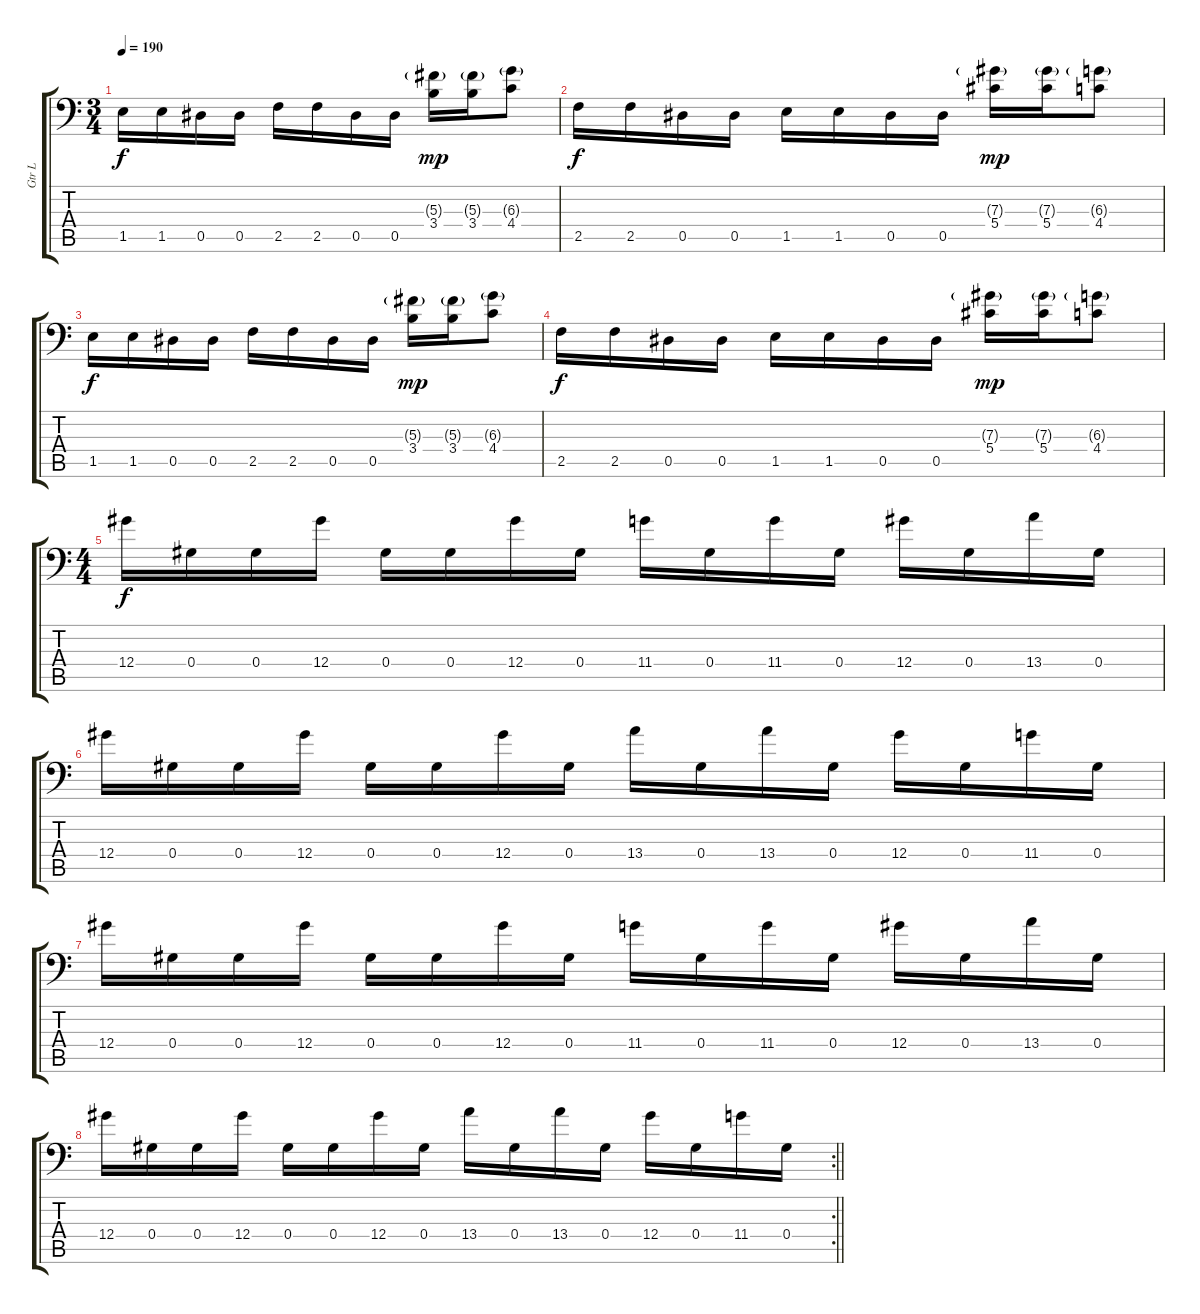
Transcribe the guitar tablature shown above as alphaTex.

\track ("Gtr L" "Gtr L") {instrument distortionguitar}
\staff {score tabs}
\tuning (Bb3 F3 Db3 Ab2 Eb2 Bb1) {hide}
\ts (3 4)
\tempo 190
\clef f4
\ks c
1.5.16{dy f} 1.5.16 0.5.16 0.5.16 2.5.16 2.5.16 0.5.16 0.5.16 (5.3{g} 3.4).16{dy mp} (5.3{g} 3.4).16 (6.3{g} 4.4).8 |
2.5.16{dy f} 2.5.16 0.5.16 0.5.16 1.5.16 1.5.16 0.5.16 0.5.16 (7.3{g} 5.4).16{dy mp} (7.3{g} 5.4).16 (6.3{g} 4.4).8 |
1.5.16{dy f} 1.5.16 0.5.16 0.5.16 2.5.16 2.5.16 0.5.16 0.5.16 (5.3{g} 3.4).16{dy mp} (5.3{g} 3.4).16 (6.3{g} 4.4).8 |
2.5.16{dy f} 2.5.16 0.5.16 0.5.16 1.5.16 1.5.16 0.5.16 0.5.16 (7.3{g} 5.4).16{dy mp} (7.3{g} 5.4).16 (6.3{g} 4.4).8 |
\ts (4 4)
12.4.16{dy f} 0.4.16 0.4.16 12.4.16 0.4.16 0.4.16 12.4.16 0.4.16 11.4.16 0.4.16 11.4.16 0.4.16 12.4.16 0.4.16 13.4.16 0.4.16 |
12.4.16 0.4.16 0.4.16 12.4.16 0.4.16 0.4.16 12.4.16 0.4.16 13.4.16 0.4.16 13.4.16 0.4.16 12.4.16 0.4.16 11.4.16 0.4.16 |
12.4.16 0.4.16 0.4.16 12.4.16 0.4.16 0.4.16 12.4.16 0.4.16 11.4.16 0.4.16 11.4.16 0.4.16 12.4.16 0.4.16 13.4.16 0.4.16 |
\rc 2
\barLineRight lightlight
12.4.16 0.4.16 0.4.16 12.4.16 0.4.16 0.4.16 12.4.16 0.4.16 13.4.16 0.4.16 13.4.16 0.4.16 12.4.16 0.4.16 11.4.16 0.4.16
